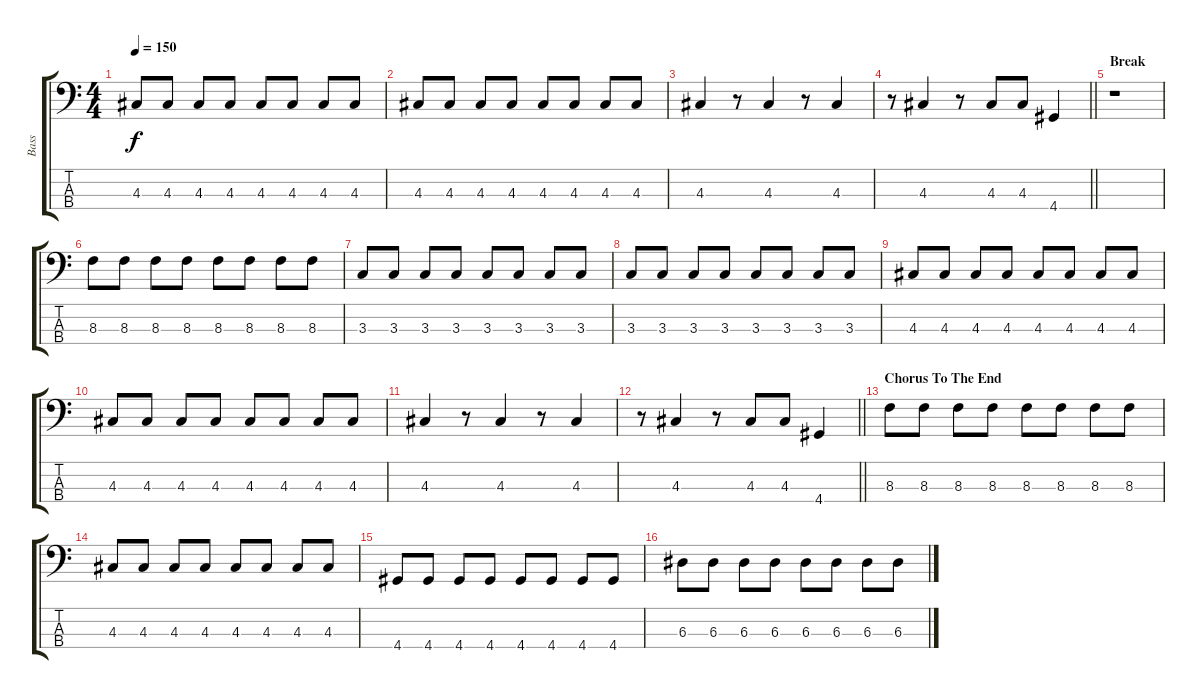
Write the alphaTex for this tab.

\track ("Bass" "Bass") {instrument electricbasspick}
\staff {score tabs}
\tuning (G2 D2 A1 E1) {hide}
\ts (4 4)
\tempo 150
\clef f4
\ks c
4.3.8{dy f} 4.3.8 4.3.8 4.3.8 4.3.8 4.3.8 4.3.8 4.3.8 |
4.3.8 4.3.8 4.3.8 4.3.8 4.3.8 4.3.8 4.3.8 4.3.8 |
4.3.4 r.8 4.3.4 r.8 4.3.4 |
\barLineRight lightlight
r.8 4.3.4 r.8 4.3.8 4.3.8 4.4.4 |
\section ("" "Break")
r.1 |
8.3.8 8.3.8 8.3.8 8.3.8 8.3.8 8.3.8 8.3.8 8.3.8 |
3.3.8 3.3.8 3.3.8 3.3.8 3.3.8 3.3.8 3.3.8 3.3.8 |
3.3.8 3.3.8 3.3.8 3.3.8 3.3.8 3.3.8 3.3.8 3.3.8 |
4.3.8 4.3.8 4.3.8 4.3.8 4.3.8 4.3.8 4.3.8 4.3.8 |
4.3.8 4.3.8 4.3.8 4.3.8 4.3.8 4.3.8 4.3.8 4.3.8 |
4.3.4 r.8 4.3.4 r.8 4.3.4 |
\barLineRight lightlight
r.8 4.3.4 r.8 4.3.8 4.3.8 4.4.4 |
\section ("" "Chorus To The End")
8.3.8 8.3.8 8.3.8 8.3.8 8.3.8 8.3.8 8.3.8 8.3.8 |
4.3.8 4.3.8 4.3.8 4.3.8 4.3.8 4.3.8 4.3.8 4.3.8 |
4.4.8 4.4.8 4.4.8 4.4.8 4.4.8 4.4.8 4.4.8 4.4.8 |
6.3.8 6.3.8 6.3.8 6.3.8 6.3.8 6.3.8 6.3.8 6.3.8
